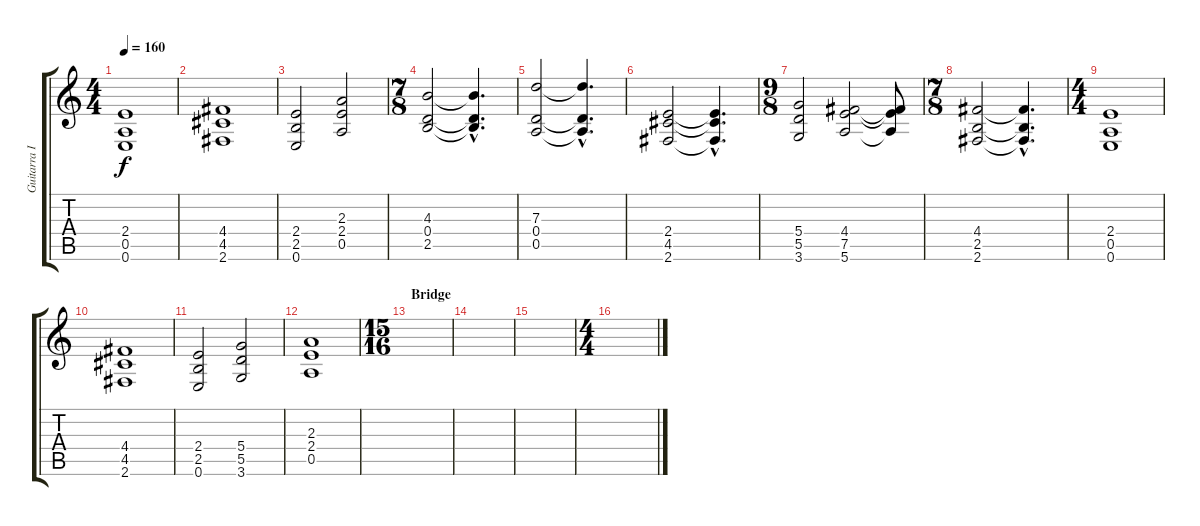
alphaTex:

\track ("Guitarra II (Solos)" "Guitarra I") {instrument overdrivenguitar}
\staff {score tabs}
\tuning (E4 B3 G3 D3 A2 E2) {hide}
\ts (4 4)
\tempo 160
\clef g2
\ks c
(2.4 0.5 0.6).1{dy f} |
(4.4 4.5 2.6).1 |
(2.4 2.5 0.6).2 (2.3 2.4 0.5).2 |
\ts (7 8)
(4.3 0.4 2.5).2 (4.3{hac t} 0.4{hac t} 2.5{hac t}).4{d} |
(7.3 0.4 0.5).2 (7.3{hac t} 0.4{hac t} 0.5{hac t}).4{d} |
(2.4 4.5 2.6).2 (2.4{hac t} 4.5{hac t} 2.6{hac t}).4{d} |
\ts (9 8)
(5.4 5.5 3.6).2 (4.4 7.5 5.6).2 (4.4{t} 7.5{t} 5.6{t}).8 |
\ts (7 8)
(4.4 2.5 2.6).2 (4.4{hac t} 2.5{hac t} 2.6{hac t}).4{d} |
\ts (4 4)
(2.4 0.5 0.6).1 |
(4.4 4.5 2.6).1 |
(2.4 2.5 0.6).2 (5.4 5.5 3.6).2 |
(2.3 2.4 0.5).1 |
\ts (15 16)
\section ("" "Bridge")
|
|
|
\ts (4 4)
